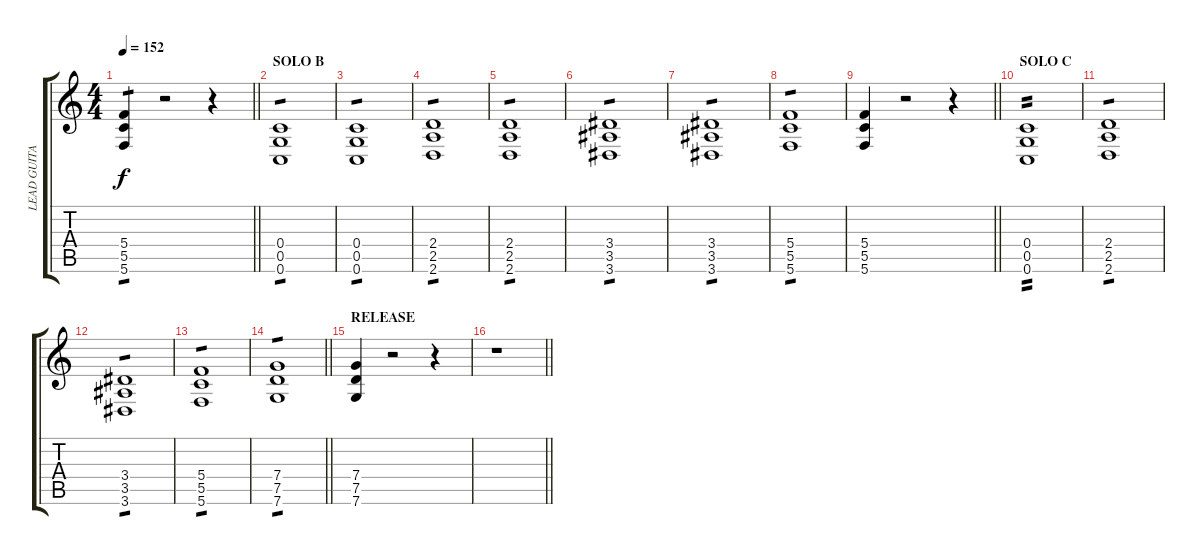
\track ("LEAD GUITAR" "LEAD GUITA") {instrument distortionguitar}
\staff {score tabs}
\tuning (D4 A3 F3 C3 G2 C2) {hide}
\ts (4 4)
\tempo 152
\clef g2
\barLineRight lightlight
\ks c
(5.4 5.5 5.6).4{tp 1 dy f} r.2 r.4 |
\section ("" "SOLO B")
(0.4 0.5 0.6).1{tp 1} |
(0.4 0.5 0.6).1{tp 1} |
(2.4 2.5 2.6).1{tp 1} |
(2.4 2.5 2.6).1{tp 1} |
(3.4 3.5 3.6).1{tp 1} |
(3.4 3.5 3.6).1{tp 1} |
(5.4 5.5 5.6).1{tp 1} |
\barLineRight lightlight
(5.4 5.5 5.6).4 r.2 r.4 |
\section ("" "SOLO C")
(0.4 0.5 0.6).1{tp 2} |
(2.4 2.5 2.6).1{tp 1} |
(3.4 3.5 3.6).1{tp 1} |
(5.4 5.5 5.6).1{tp 1} |
\barLineRight lightlight
(7.4 7.5 7.6).1{tp 1} |
\section ("" "RELEASE")
(7.4 7.5 7.6).4 r.2 r.4 |
\barLineRight lightlight
r.1
